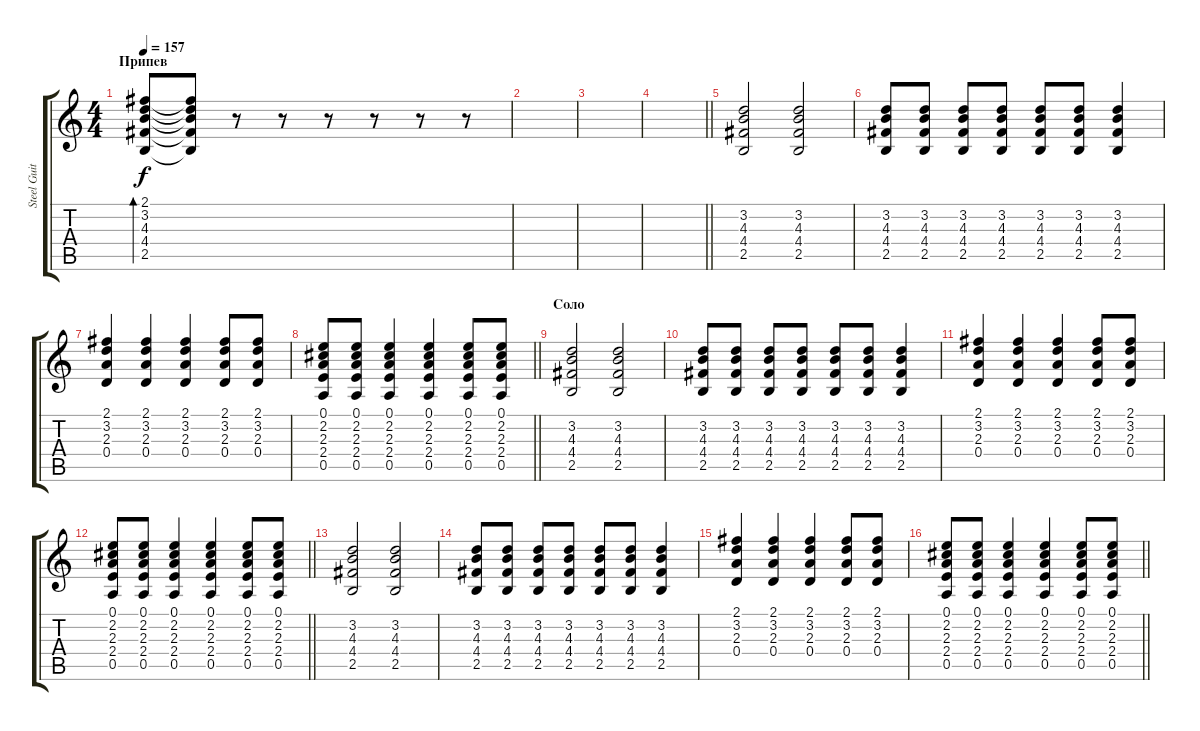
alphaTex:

\track ("Steel Guitar" "Steel Guit") {instrument acousticguitarsteel}
\staff {score tabs}
\tuning (E4 B3 G3 D3 A2 E2) {hide}
\ts (4 4)
\section ("" "Припев")
\tempo 157
\clef g2
\ks c
(2.1 3.2 4.3 4.4 2.5).8{bd 60 dy f volume 10 instrument acousticguitarnylon} (2.1{t} 3.2{t} 4.3{t} 4.4{t} 2.5{t}).8 r.8 r.8 r.8 r.8 r.8 r.8 |
|
|
\barLineRight lightlight
|
(3.2 4.3 4.4 2.5).2{volume 7 instrument acousticguitarsteel} (3.2 4.3 4.4 2.5).2 |
(3.2 4.3 4.4 2.5).8 (3.2 4.3 4.4 2.5).8 (3.2 4.3 4.4 2.5).8 (3.2 4.3 4.4 2.5).8 (3.2 4.3 4.4 2.5).8 (3.2 4.3 4.4 2.5).8 (3.2 4.3 4.4 2.5).4 |
(2.1 3.2 2.3 0.4).4 (2.1 3.2 2.3 0.4).4 (2.1 3.2 2.3 0.4).4 (2.1 3.2 2.3 0.4).8 (2.1 3.2 2.3 0.4).8 |
\barLineRight lightlight
(0.1 2.2 2.3 2.4 0.5).8 (0.1 2.2 2.3 2.4 0.5).8 (0.1 2.2 2.3 2.4 0.5).4 (0.1 2.2 2.3 2.4 0.5).4 (0.1 2.2 2.3 2.4 0.5).8 (0.1 2.2 2.3 2.4 0.5).8 |
\section ("" "Соло")
(3.2 4.3 4.4 2.5).2 (3.2 4.3 4.4 2.5).2 |
(3.2 4.3 4.4 2.5).8 (3.2 4.3 4.4 2.5).8 (3.2 4.3 4.4 2.5).8 (3.2 4.3 4.4 2.5).8 (3.2 4.3 4.4 2.5).8 (3.2 4.3 4.4 2.5).8 (3.2 4.3 4.4 2.5).4 |
(2.1 3.2 2.3 0.4).4 (2.1 3.2 2.3 0.4).4 (2.1 3.2 2.3 0.4).4 (2.1 3.2 2.3 0.4).8 (2.1 3.2 2.3 0.4).8 |
\barLineRight lightlight
(0.1 2.2 2.3 2.4 0.5).8 (0.1 2.2 2.3 2.4 0.5).8 (0.1 2.2 2.3 2.4 0.5).4 (0.1 2.2 2.3 2.4 0.5).4 (0.1 2.2 2.3 2.4 0.5).8 (0.1 2.2 2.3 2.4 0.5).8 |
(3.2 4.3 4.4 2.5).2 (3.2 4.3 4.4 2.5).2 |
(3.2 4.3 4.4 2.5).8 (3.2 4.3 4.4 2.5).8 (3.2 4.3 4.4 2.5).8 (3.2 4.3 4.4 2.5).8 (3.2 4.3 4.4 2.5).8 (3.2 4.3 4.4 2.5).8 (3.2 4.3 4.4 2.5).4 |
(2.1 3.2 2.3 0.4).4 (2.1 3.2 2.3 0.4).4 (2.1 3.2 2.3 0.4).4 (2.1 3.2 2.3 0.4).8 (2.1 3.2 2.3 0.4).8 |
\barLineRight lightlight
(0.1 2.2 2.3 2.4 0.5).8 (0.1 2.2 2.3 2.4 0.5).8 (0.1 2.2 2.3 2.4 0.5).4 (0.1 2.2 2.3 2.4 0.5).4 (0.1 2.2 2.3 2.4 0.5).8 (0.1 2.2 2.3 2.4 0.5).8
